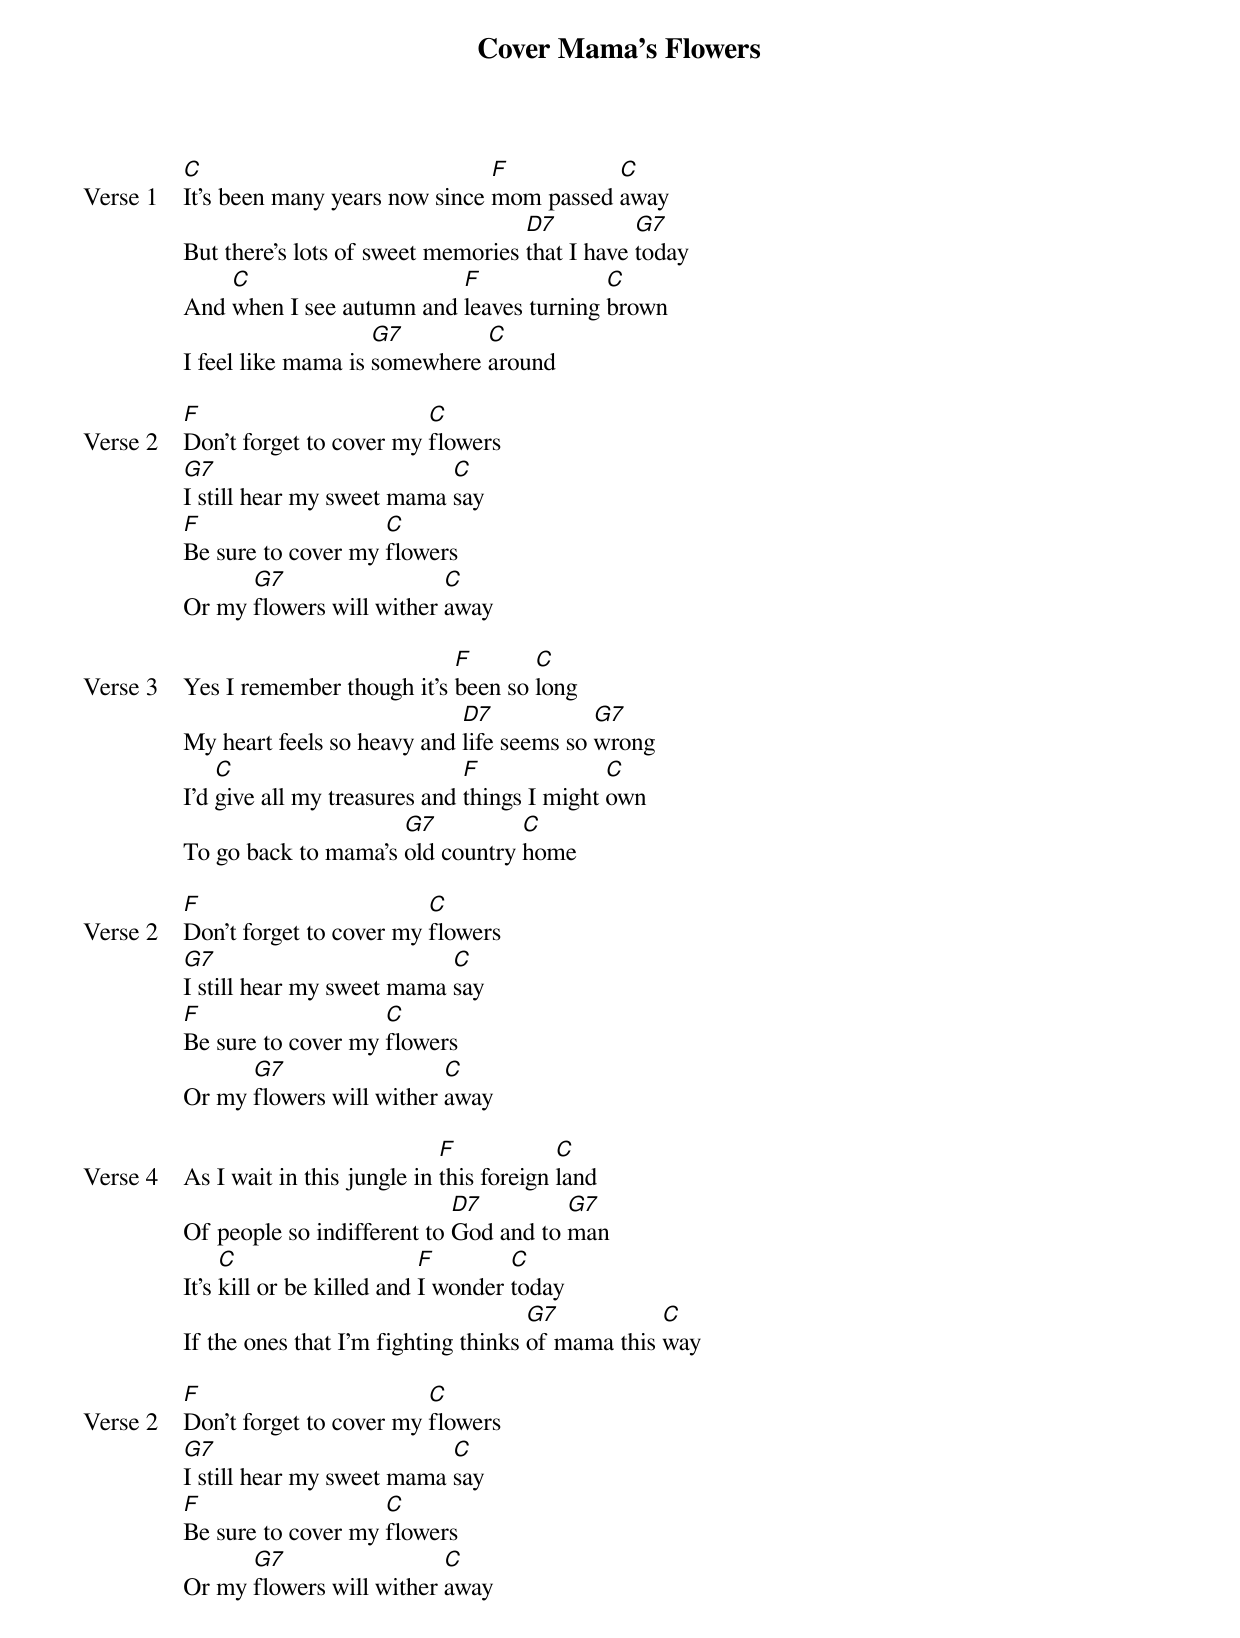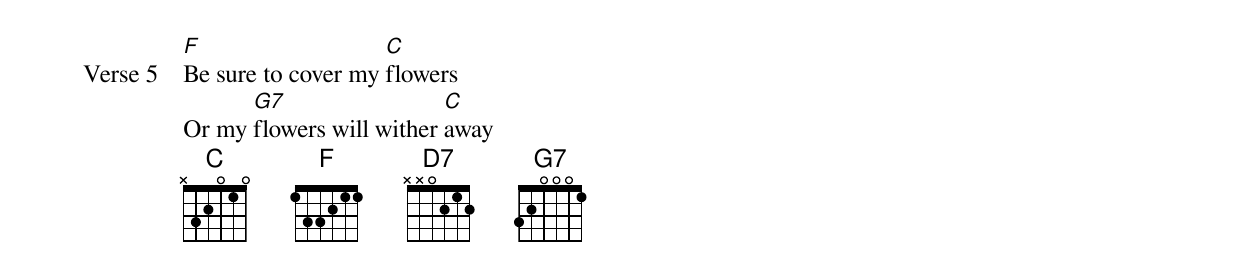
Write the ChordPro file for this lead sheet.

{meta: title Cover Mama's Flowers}
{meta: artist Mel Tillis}
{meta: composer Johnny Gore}

{start_of_verse: Verse 1}
[C]It's been many years now since [F]mom passed [C]away
But there's lots of sweet memories [D7]that I have [G7]today
And [C]when I see autumn and [F]leaves turning [C]brown
I feel like mama is [G7]somewhere [C]around
{end_of_verse}

{start_of_verse: Verse 2}
[F]Don't forget to cover my [C]flowers
[G7]I still hear my sweet mama [C]say
[F]Be sure to cover my [C]flowers
Or my [G7]flowers will wither [C]away
{end_of_verse}

{start_of_verse: Verse 3}
Yes I remember though it's [F]been so [C]long
My heart feels so heavy and [D7]life seems so [G7]wrong
I'd [C]give all my treasures and [F]things I might [C]own
To go back to mama's [G7]old country [C]home
{end_of_verse}

{start_of_verse: Verse 2}
[F]Don't forget to cover my [C]flowers
[G7]I still hear my sweet mama [C]say
[F]Be sure to cover my [C]flowers
Or my [G7]flowers will wither [C]away
{end_of_verse}

{start_of_verse: Verse 4}
As I wait in this jungle in [F]this foreign [C]land
Of people so indifferent to [D7]God and to [G7]man
It's [C]kill or be killed and [F]I wonder [C]today
If the ones that I'm fighting thinks [G7]of mama this [C]way
{end_of_verse}

{start_of_verse: Verse 2}
[F]Don't forget to cover my [C]flowers
[G7]I still hear my sweet mama [C]say
[F]Be sure to cover my [C]flowers
Or my [G7]flowers will wither [C]away
{end_of_verse}

{start_of_verse: Verse 5}
[F]Be sure to cover my [C]flowers
Or my [G7]flowers will wither [C]away
{end_of_verse}
